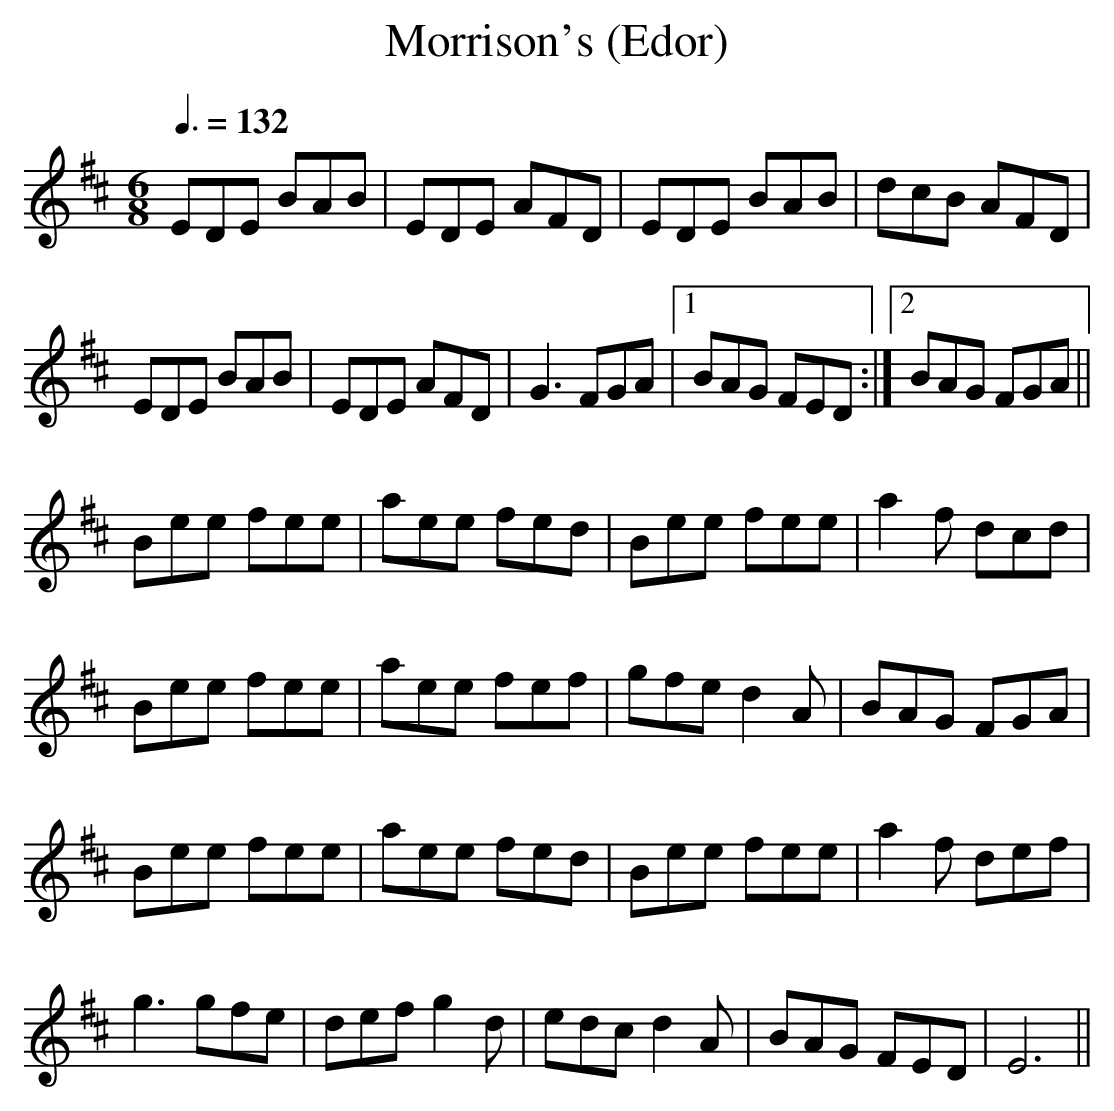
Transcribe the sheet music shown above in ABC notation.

X:1
T:Morrison's (Edor)
Q:3/8=132
M:6/8
L:1/8
K:Edor
EDE BAB|EDE AFD|EDE BAB|dcB AFD|
EDE BAB|EDE AFD|G3 FGA|1BAG FED:|2BAG FGA||
Bee fee|aee fed|Bee fee|a2f dcd|
Bee fee|aee fef|gfe d2A|BAG FGA|
Bee fee|aee fed|Bee fee|a2f def|
g3 gfe|def g2d|edc d2A|BAG FED|E6||
